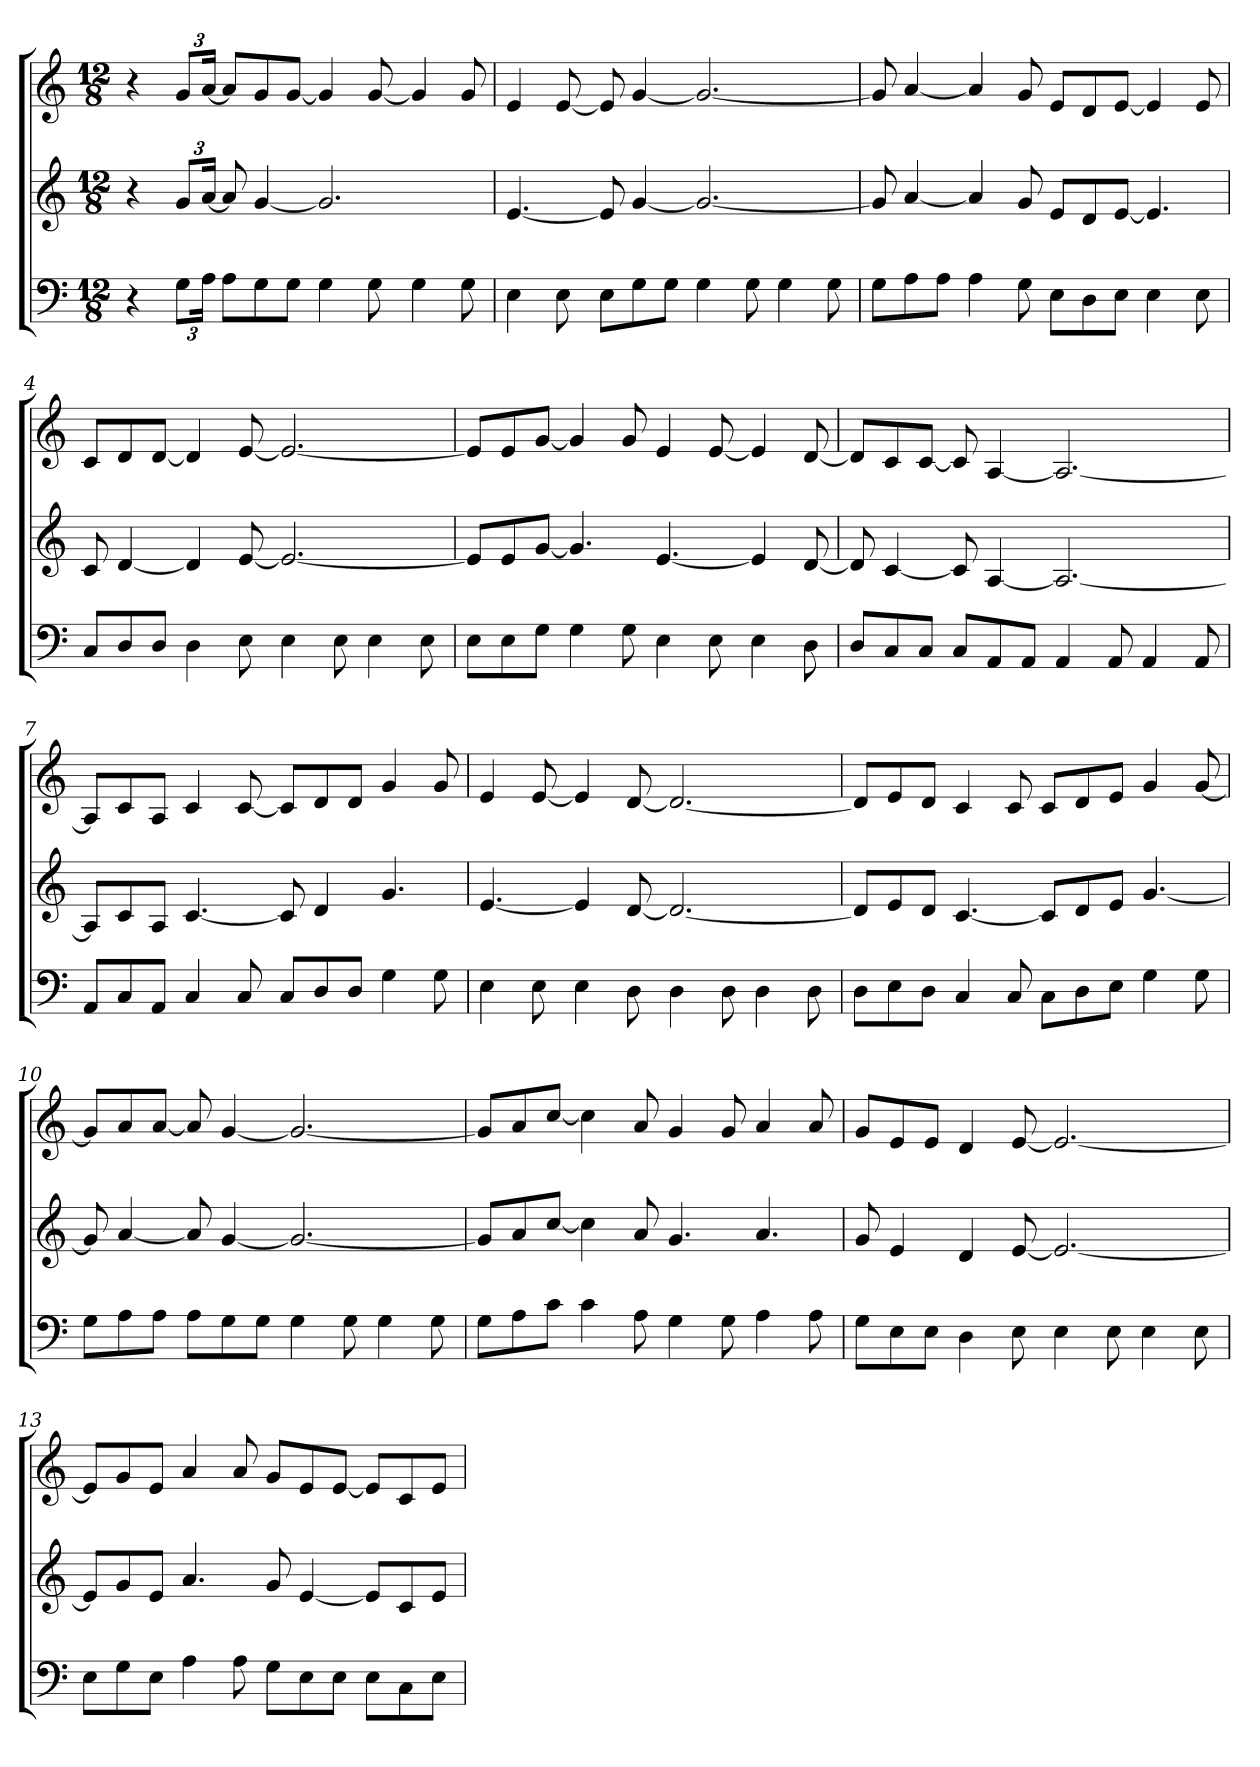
**kern	**kern	**kern
*part3	*part2	*part1
*staff3	*staff2	*staff1
*M12/8	*M12/8	*M12/8
=1	=1	=1
4r	4r	4r
12GL	12gL	12gL
24AJk	[24aJk	[24aJk
8AL	8a]	8aL]
8G	[4g	8g
8GJ	.	[8gJ
4G	2.g]	4g]
8G	.	[8g
4G	.	4g]
8G	.	8g
=2	=2	=2
4E	[4.e	4e
8E	.	[8e
8EL	8e]	8e]
8G	[4g	[4g
8GJ	.	.
4G	2.g_	2.g_
8G	.	.
4G	.	.
8G	.	.
=3	=3	=3
8GL	8g]	8g]
8A	[4a	[4a
8AJ	.	.
4A	4a]	4a]
8G	8g	8g
8EL	8eL	8eL
8D	8d	8d
8EJ	[8eJ	[8eJ
4E	4.e]	4e]
8E	.	8e
=4	=4	=4
8CL	8c	8cL
8D	[4d	8d
8DJ	.	[8dJ
4D	4d]	4d]
8E	[8e	[8e
4E	2.e_	2.e_
8E	.	.
4E	.	.
8E	.	.
=5	=5	=5
8EL	8eL]	8eL]
8E	8e	8e
8GJ	[8gJ	[8gJ
4G	4.g]	4g]
8G	.	8g
4E	[4.e	4e
8E	.	[8e
4E	4e]	4e]
8D	[8d	[8d
=6	=6	=6
8DL	8d]	8dL]
8C	[4c	8c
8CJ	.	[8cJ
8CL	8c]	8c]
8AA	[4A	[4A
8AAJ	.	.
4AA	2.A_	2.A_
8AA	.	.
4AA	.	.
8AA	.	.
=7	=7	=7
8AAL	8AL]	8AL]
8C	8c	8c
8AAJ	8AJ	8AJ
4C	[4.c	4c
8C	.	[8c
8CL	8c]	8cL]
8D	4d	8d
8DJ	.	8dJ
4G	4.g	4g
8G	.	8g
=8	=8	=8
4E	[4.e	4e
8E	.	[8e
4E	4e]	4e]
8D	[8d	[8d
4D	2.d_	2.d_
8D	.	.
4D	.	.
8D	.	.
=9	=9	=9
8DL	8dL]	8dL]
8E	8e	8e
8DJ	8dJ	8dJ
4C	[4.c	4c
8C	.	8c
8CL	8cL]	8cL
8D	8d	8d
8EJ	8eJ	8eJ
4G	[4.g	4g
8G	.	[8g
=10	=10	=10
8GL	8g]	8gL]
8A	[4a	8a
8AJ	.	[8aJ
8AL	8a]	8a]
8G	[4g	[4g
8GJ	.	.
4G	2.g_	2.g_
8G	.	.
4G	.	.
8G	.	.
=11	=11	=11
8GL	8gL]	8gL]
8A	8a	8a
8cJ	[8ccJ	[8ccJ
4c	4cc]	4cc]
8A	8a	8a
4G	4.g	4g
8G	.	8g
4A	4.a	4a
8A	.	8a
=12	=12	=12
8GL	8g	8gL
8E	4e	8e
8EJ	.	8eJ
4D	4d	4d
8E	[8e	[8e
4E	2.e_	2.e_
8E	.	.
4E	.	.
8E	.	.
=13	=13	=13
8EL	8eL]	8eL]
8G	8g	8g
8EJ	8eJ	8eJ
4A	4.a	4a
8A	.	8a
8GL	8g	8gL
8E	[4e	8e
8EJ	.	[8eJ
8EL	8eL]	8eL]
8C	8c	8c
8EJ	8eJ	8eJ
=	=	=
*-	*-	*-
